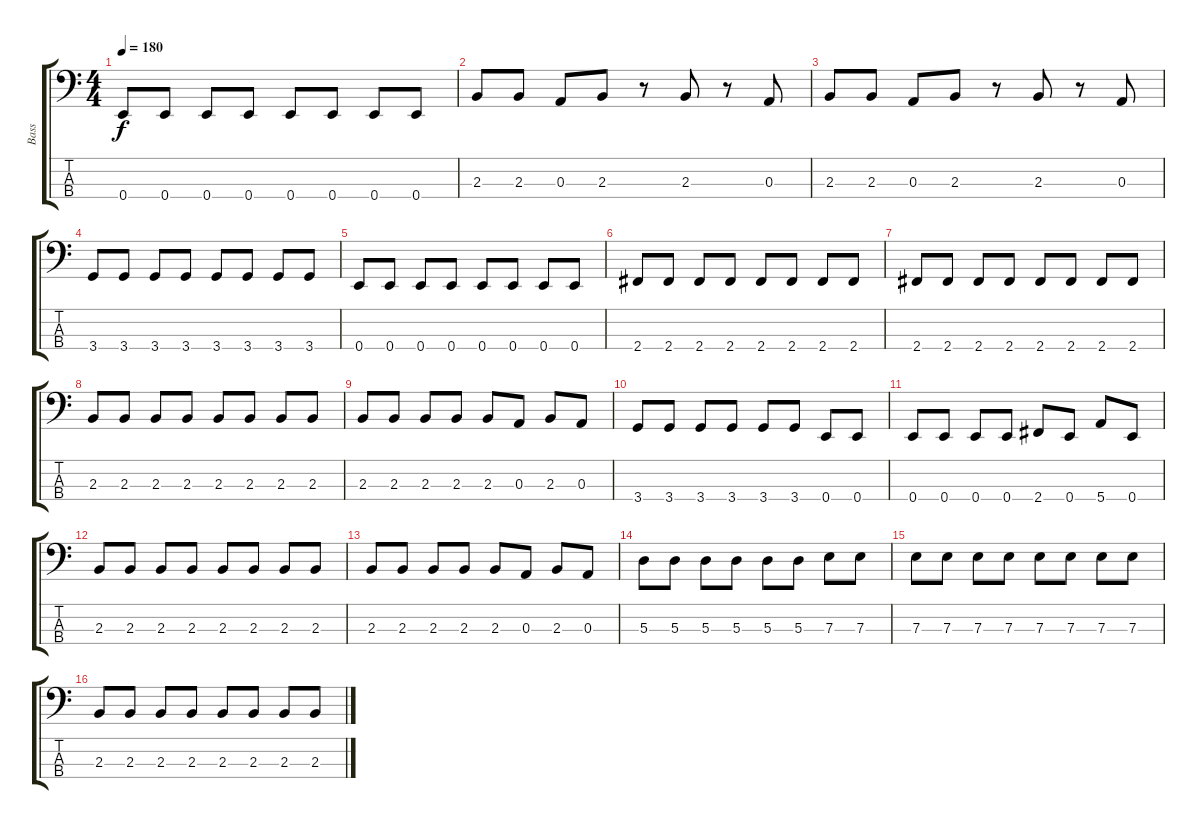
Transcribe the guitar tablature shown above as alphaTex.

\track ("Bass" "Bass") {instrument acousticguitarsteel}
\staff {score tabs}
\tuning (G2 D2 A1 E1) {hide}
\ts (4 4)
\tempo 180
\clef f4
\ks c
0.4.8{dy f} 0.4.8 0.4.8 0.4.8 0.4.8 0.4.8 0.4.8 0.4.8 |
2.3.8 2.3.8 0.3.8 2.3.8 r.8 2.3.8 r.8 0.3.8 |
2.3.8 2.3.8 0.3.8 2.3.8 r.8 2.3.8 r.8 0.3.8 |
3.4.8 3.4.8 3.4.8 3.4.8 3.4.8 3.4.8 3.4.8 3.4.8 |
0.4.8 0.4.8 0.4.8 0.4.8 0.4.8 0.4.8 0.4.8 0.4.8 |
2.4.8 2.4.8 2.4.8 2.4.8 2.4.8 2.4.8 2.4.8 2.4.8 |
2.4.8 2.4.8 2.4.8 2.4.8 2.4.8 2.4.8 2.4.8 2.4.8 |
2.3.8 2.3.8 2.3.8 2.3.8 2.3.8 2.3.8 2.3.8 2.3.8 |
2.3.8 2.3.8 2.3.8 2.3.8 2.3.8 0.3.8 2.3.8 0.3.8 |
3.4.8 3.4.8 3.4.8 3.4.8 3.4.8 3.4.8 0.4.8 0.4.8 |
0.4.8 0.4.8 0.4.8 0.4.8 2.4.8 0.4.8 5.4.8 0.4.8 |
2.3.8 2.3.8 2.3.8 2.3.8 2.3.8 2.3.8 2.3.8 2.3.8 |
2.3.8 2.3.8 2.3.8 2.3.8 2.3.8 0.3.8 2.3.8 0.3.8 |
5.3.8 5.3.8 5.3.8 5.3.8 5.3.8 5.3.8 7.3.8 7.3.8 |
7.3.8 7.3.8 7.3.8 7.3.8 7.3.8 7.3.8 7.3.8 7.3.8 |
2.3.8 2.3.8 2.3.8 2.3.8 2.3.8 2.3.8 2.3.8 2.3.8
